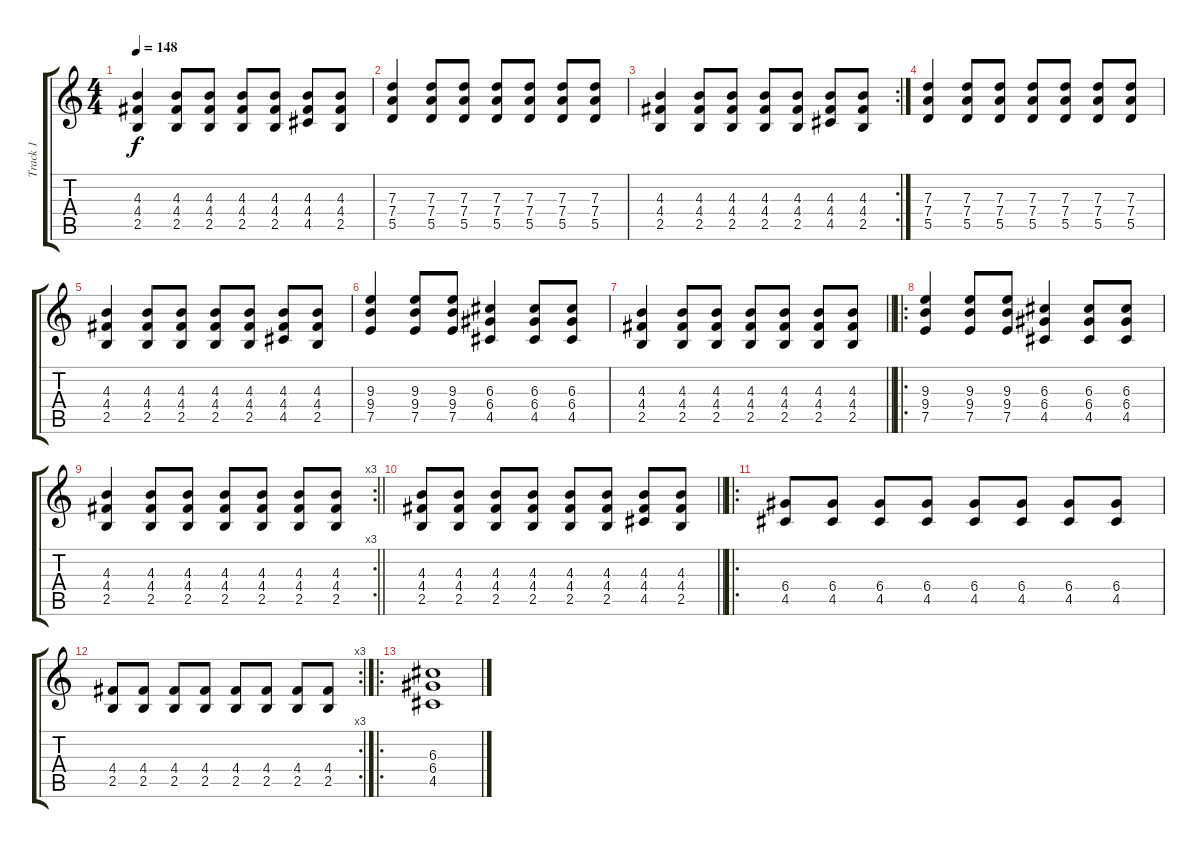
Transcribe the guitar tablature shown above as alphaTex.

\track ("Track 1" "Track 1") {instrument distortionguitar}
\staff {score tabs}
\tuning (E4 B3 G3 D3 A2 E2) {hide}
\ts (4 4)
\tempo 148
\clef g2
\ks c
(4.3 4.4 2.5).4{dy f} (4.3 4.4 2.5).8 (4.3 4.4 2.5).8 (4.3 4.4 2.5).8 (4.3 4.4 2.5).8 (4.3 4.4 4.5).8 (4.3 4.4 2.5).8 |
(7.3 7.4 5.5).4 (7.3 7.4 5.5).8 (7.3 7.4 5.5).8 (7.3 7.4 5.5).8 (7.3 7.4 5.5).8 (7.3 7.4 5.5).8 (7.3 7.4 5.5).8 |
\rc 2
(4.3 4.4 2.5).4 (4.3 4.4 2.5).8 (4.3 4.4 2.5).8 (4.3 4.4 2.5).8 (4.3 4.4 2.5).8 (4.3 4.4 4.5).8 (4.3 4.4 2.5).8 |
(7.3 7.4 5.5).4 (7.3 7.4 5.5).8 (7.3 7.4 5.5).8 (7.3 7.4 5.5).8 (7.3 7.4 5.5).8 (7.3 7.4 5.5).8 (7.3 7.4 5.5).8 |
(4.3 4.4 2.5).4 (4.3 4.4 2.5).8 (4.3 4.4 2.5).8 (4.3 4.4 2.5).8 (4.3 4.4 2.5).8 (4.3 4.4 4.5).8 (4.3 4.4 2.5).8 |
(9.3 9.4 7.5).4 (9.3 9.4 7.5).8 (9.3 9.4 7.5).8 (6.3 6.4 4.5).4 (6.3 6.4 4.5).8 (6.3 6.4 4.5).8 |
\barLineRight lightlight
(4.3 4.4 2.5).4 (4.3 4.4 2.5).8 (4.3 4.4 2.5).8 (4.3 4.4 2.5).8 (4.3 4.4 2.5).8 (4.3 4.4 2.5).8 (4.3 4.4 2.5).8 |
\ro
(9.3 9.4 7.5).4 (9.3 9.4 7.5).8 (9.3 9.4 7.5).8 (6.3 6.4 4.5).4 (6.3 6.4 4.5).8 (6.3 6.4 4.5).8 |
\rc 3
\barLineRight lightlight
(4.3 4.4 2.5).4 (4.3 4.4 2.5).8 (4.3 4.4 2.5).8 (4.3 4.4 2.5).8 (4.3 4.4 2.5).8 (4.3 4.4 2.5).8 (4.3 4.4 2.5).8 |
\barLineRight lightlight
(4.3 4.4 2.5).8 (4.3 4.4 2.5).8 (4.3 4.4 2.5).8 (4.3 4.4 2.5).8 (4.3 4.4 2.5).8 (4.3 4.4 2.5).8 (4.3 4.4 4.5).8 (4.3 4.4 2.5).8 |
\ro
(6.4 4.5).8 (6.4 4.5).8 (6.4 4.5).8 (6.4 4.5).8 (6.4 4.5).8 (6.4 4.5).8 (6.4 4.5).8 (6.4 4.5).8 |
\rc 3
(4.4 2.5).8 (4.4 2.5).8 (4.4 2.5).8 (4.4 2.5).8 (4.4 2.5).8 (4.4 2.5).8 (4.4 2.5).8 (4.4 2.5).8 |
\ro
(6.3 6.4 4.5).1
